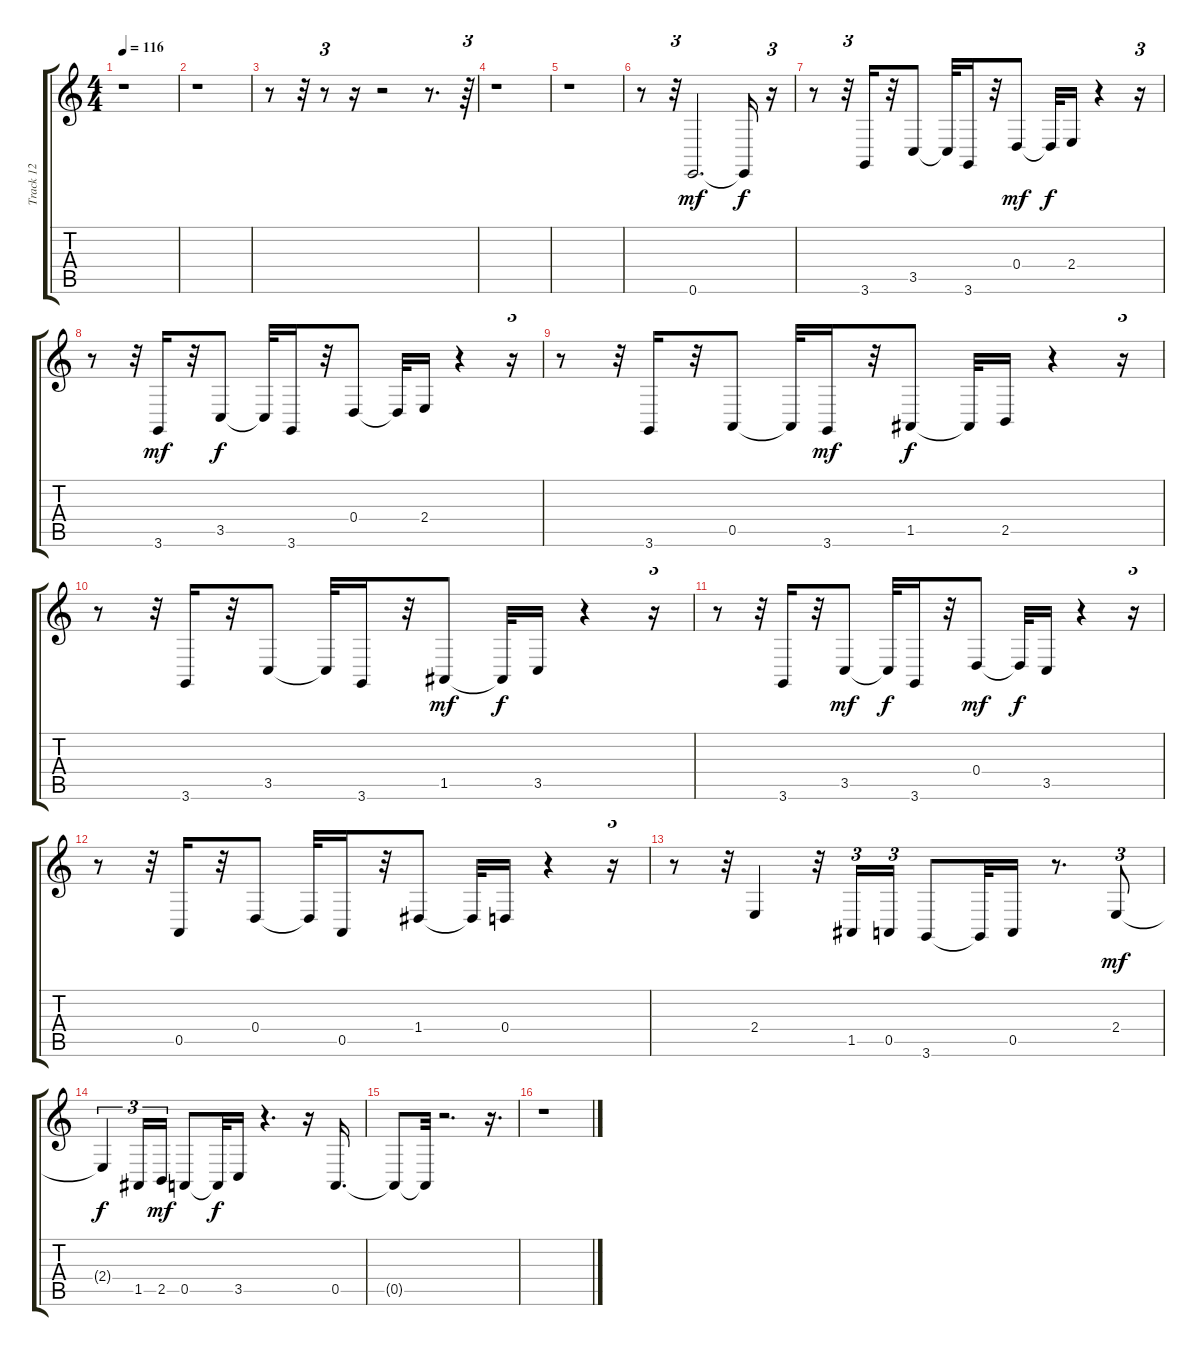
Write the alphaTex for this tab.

\track ("Track 12" "Track 12") {instrument baritonesax}
\staff {score tabs}
\tuning (E4 B3 G3 D3 A2 E2) {hide}
\ts (4 4)
\tempo 116
\clef g2
\ks c
r.1{dy mf} |
r.1 |
r.8 r.32 r.8{tu (3 2)} r.16 r.2 r.8{d} r.64{tu (3 2)} |
r.1 |
r.1 |
r.8 r.32{tu (3 2)} 0.6.2{d} 0.6{t}.16{dy f} r.16{tu (3 2)} |
r.8 r.32{tu (3 2)} 3.6.16 r.32 3.5.8 3.5{t}.32 3.6.16 r.32 0.4.8{dy mf} 0.4{t}.32{dy f} 2.4.16 r.4 r.16{tu (3 2)} |
r.8 r.32{tu (3 2)} 3.6.16{dy mf} r.32 3.5.8{dy f} 3.5{t}.32 3.6.16 r.32 0.4.8 0.4{t}.32 2.4.16 r.4 r.16{tu (3 2)} |
r.8 r.32{tu (3 2)} 3.6.16 r.32 0.5.8 0.5{t}.32 3.6.16{dy mf} r.32 1.5.8{dy f} 1.5{t}.32 2.5.16 r.4 r.16{tu (3 2)} |
r.8 r.32{tu (3 2)} 3.6.16 r.32 3.5.8 3.5{t}.32 3.6.16 r.32 1.5.8{dy mf} 1.5{t}.32{dy f} 3.5.16 r.4 r.16{tu (3 2)} |
r.8 r.32{tu (3 2)} 3.6.16 r.32 3.5.8{dy mf} 3.5{t}.32{dy f} 3.6.16 r.32 0.4.8{dy mf} 0.4{t}.32{dy f} 3.5.16 r.4 r.16{tu (3 2)} |
r.8 r.32{tu (3 2)} 0.5.16 r.32 0.4.8 0.4{t}.32 0.5.16 r.32 1.4.8 1.4{t}.32 0.4.16 r.4 r.16{tu (3 2)} |
r.8 r.32{tu (3 2)} 2.4.4 r.32 1.5.16{tu (3 2)} 0.5.16{tu (3 2)} 3.6.8 3.6{t}.32 0.5.16 r.8{d} 2.4.8{tu (3 2) dy mf} |
2.4{t}.4{tu (3 2) dy f} 1.5.16{tu (3 2)} 2.5.16{tu (3 2) dy mf} 0.5.8 0.5{t}.32{dy f} 3.5.16 r.4{d} r.16 0.5.16{d} |
0.5{t}.8 0.5{t}.32 r.2{d} r.16{d} |
r.1
